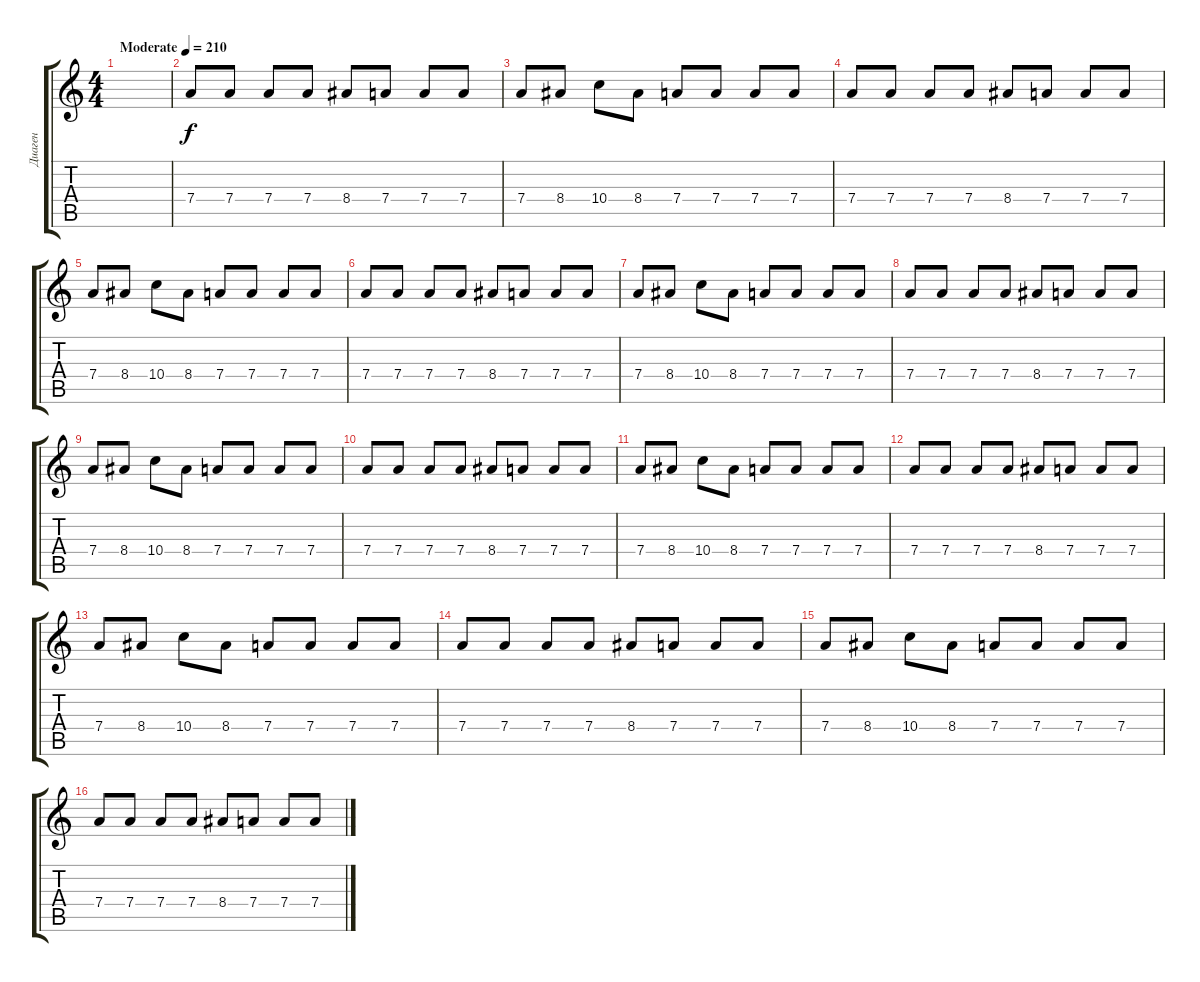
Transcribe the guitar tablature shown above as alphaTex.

\track ("Диаген" "Диаген") {instrument overdrivenguitar}
\staff {score tabs}
\tuning (E4 B3 G3 D3 A2 E2) {hide}
\ts (4 4)
\tempo (210 "Moderate")
\clef g2
\ks c
|
7.4.8 7.4.8 7.4.8 7.4.8 8.4.8 7.4.8 7.4.8 7.4.8 |
7.4.8 8.4.8 10.4.8 8.4.8 7.4.8 7.4.8 7.4.8 7.4.8 |
7.4.8 7.4.8 7.4.8 7.4.8 8.4.8 7.4.8 7.4.8 7.4.8 |
7.4.8 8.4.8 10.4.8 8.4.8 7.4.8 7.4.8 7.4.8 7.4.8 |
7.4.8 7.4.8 7.4.8 7.4.8 8.4.8 7.4.8 7.4.8 7.4.8 |
7.4.8 8.4.8 10.4.8 8.4.8 7.4.8 7.4.8 7.4.8 7.4.8 |
7.4.8 7.4.8 7.4.8 7.4.8 8.4.8 7.4.8 7.4.8 7.4.8 |
7.4.8 8.4.8 10.4.8 8.4.8 7.4.8 7.4.8 7.4.8 7.4.8 |
7.4.8 7.4.8 7.4.8 7.4.8 8.4.8 7.4.8 7.4.8 7.4.8 |
7.4.8 8.4.8 10.4.8 8.4.8 7.4.8 7.4.8 7.4.8 7.4.8 |
7.4.8 7.4.8 7.4.8 7.4.8 8.4.8 7.4.8 7.4.8 7.4.8 |
7.4.8 8.4.8 10.4.8 8.4.8 7.4.8 7.4.8 7.4.8 7.4.8 |
7.4.8 7.4.8 7.4.8 7.4.8 8.4.8 7.4.8 7.4.8 7.4.8 |
7.4.8 8.4.8 10.4.8 8.4.8 7.4.8 7.4.8 7.4.8 7.4.8 |
7.4.8 7.4.8 7.4.8 7.4.8 8.4.8 7.4.8 7.4.8 7.4.8
